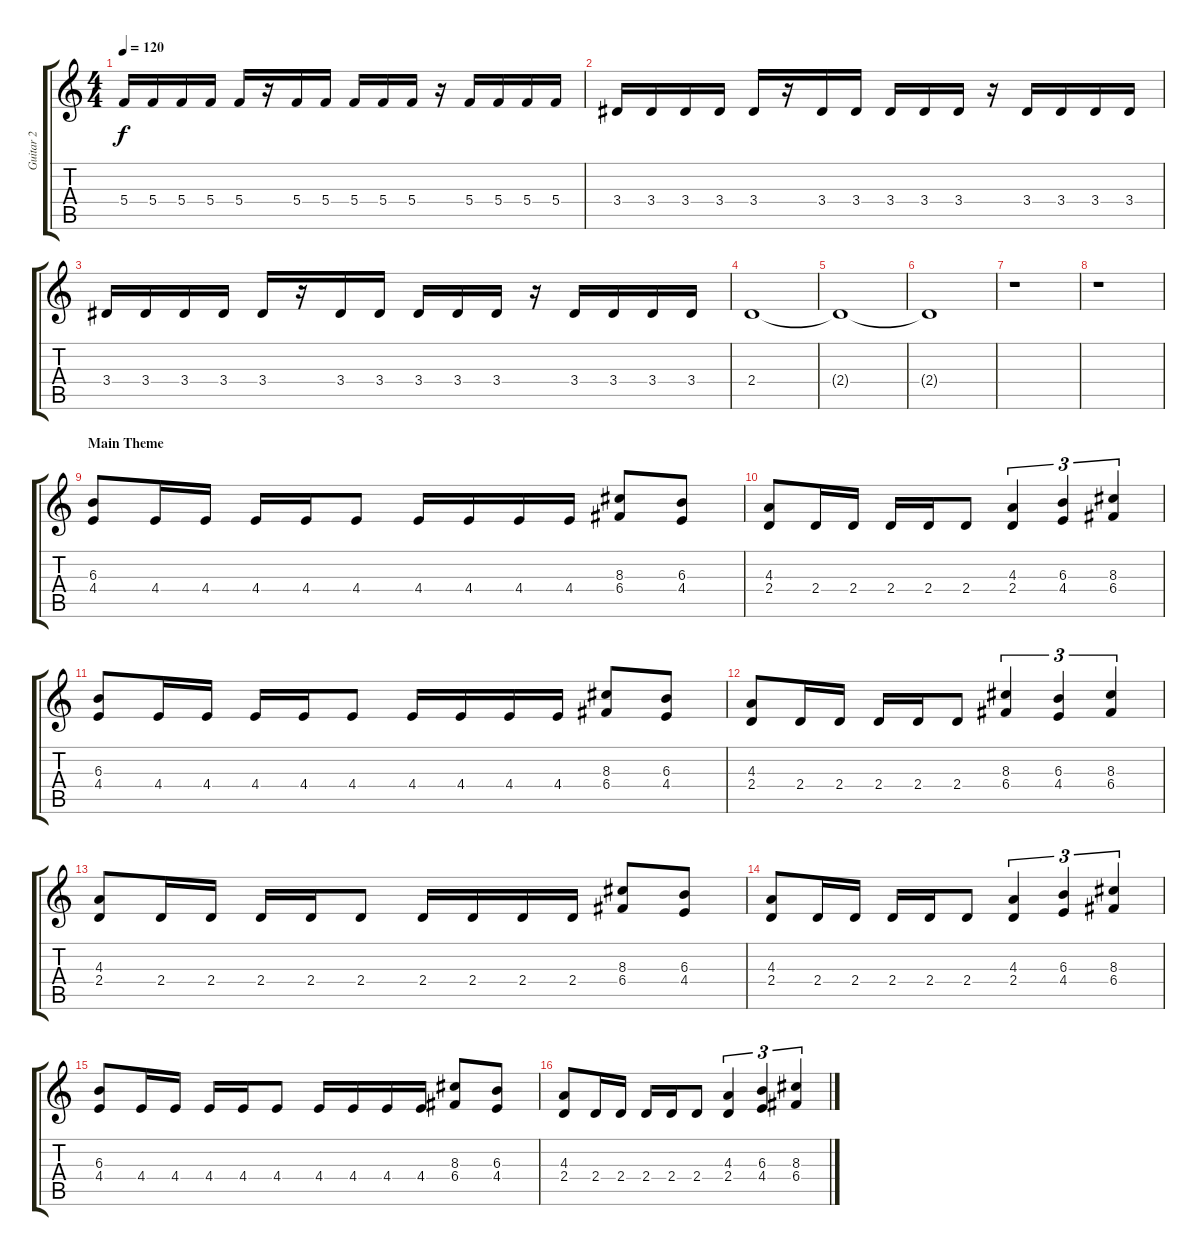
\track ("Guitar 2" "Guitar 2") {instrument distortionguitar}
\staff {score tabs}
\tuning (D4 A3 F3 C3 G2 D2) {hide}
\ts (4 4)
\tempo 120
\clef g2
\ks c
5.4.16{dy f} 5.4.16 5.4.16 5.4.16 5.4.16 r.16 5.4.16 5.4.16 5.4.16 5.4.16 5.4.16 r.16 5.4.16 5.4.16 5.4.16 5.4.16 |
3.4.16 3.4.16 3.4.16 3.4.16 3.4.16 r.16 3.4.16 3.4.16 3.4.16 3.4.16 3.4.16 r.16 3.4.16 3.4.16 3.4.16 3.4.16 |
3.4.16 3.4.16 3.4.16 3.4.16 3.4.16 r.16 3.4.16 3.4.16 3.4.16 3.4.16 3.4.16 r.16 3.4.16 3.4.16 3.4.16 3.4.16 |
2.4.1 |
2.4{t}.1 |
2.4{t}.1 |
r.1 |
r.1 |
\section ("" "Main Theme")
(6.3 4.4).8{instrument distortionguitar} 4.4.16 4.4.16 4.4.16 4.4.16 4.4.8 4.4.16 4.4.16 4.4.16 4.4.16 (8.3 6.4).8 (6.3 4.4).8 |
(4.3 2.4).8 2.4.16 2.4.16 2.4.16 2.4.16 2.4.8 (4.3 2.4).4{tu (3 2)} (6.3 4.4).4{tu (3 2)} (8.3 6.4).4{tu (3 2)} |
(6.3 4.4).8 4.4.16 4.4.16 4.4.16 4.4.16 4.4.8 4.4.16 4.4.16 4.4.16 4.4.16 (8.3 6.4).8 (6.3 4.4).8 |
(4.3 2.4).8 2.4.16 2.4.16 2.4.16 2.4.16 2.4.8 (8.3 6.4).4{tu (3 2)} (6.3 4.4).4{tu (3 2)} (8.3 6.4).4{tu (3 2)} |
(4.3 2.4).8 2.4.16 2.4.16 2.4.16 2.4.16 2.4.8 2.4.16 2.4.16 2.4.16 2.4.16 (8.3 6.4).8 (6.3 4.4).8 |
(4.3 2.4).8 2.4.16 2.4.16 2.4.16 2.4.16 2.4.8 (4.3 2.4).4{tu (3 2)} (6.3 4.4).4{tu (3 2)} (8.3 6.4).4{tu (3 2)} |
(6.3 4.4).8 4.4.16 4.4.16 4.4.16 4.4.16 4.4.8 4.4.16 4.4.16 4.4.16 4.4.16 (8.3 6.4).8 (6.3 4.4).8 |
(4.3 2.4).8 2.4.16 2.4.16 2.4.16 2.4.16 2.4.8 (4.3 2.4).4{tu (3 2)} (6.3 4.4).4{tu (3 2)} (8.3 6.4).4{tu (3 2)}
